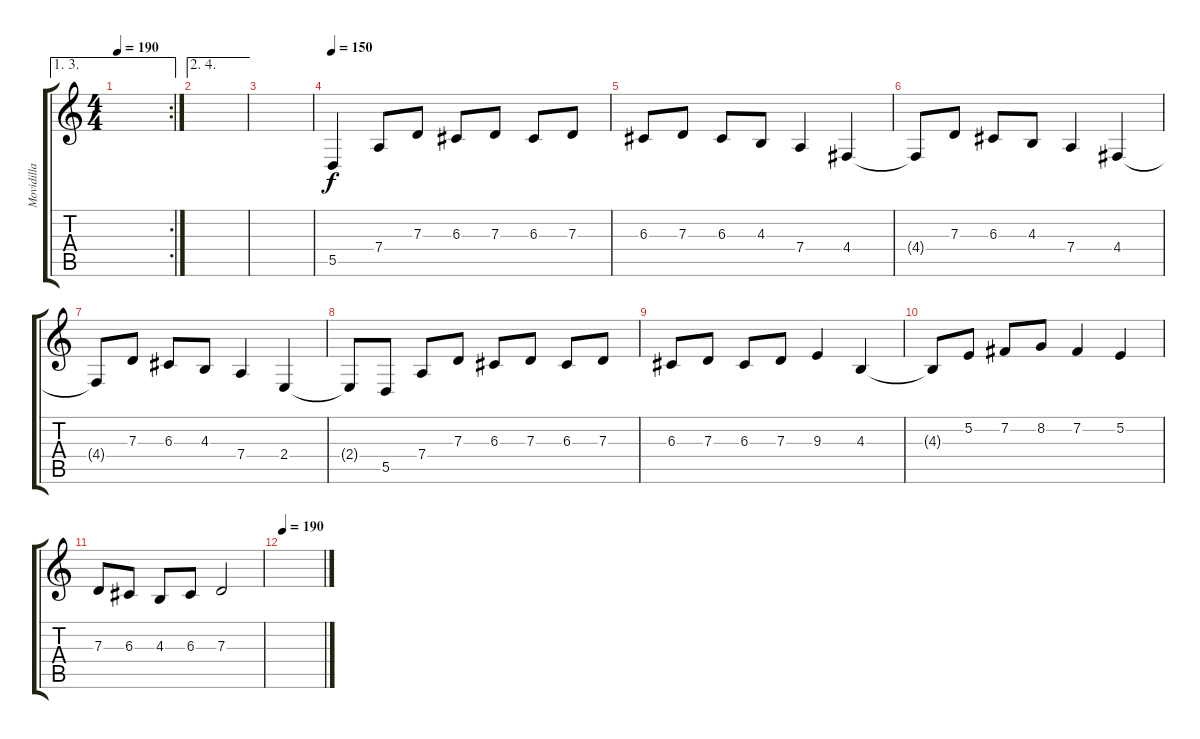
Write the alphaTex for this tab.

\track ("Movidilla" "Movidilla") {instrument synthvoice}
\staff {score tabs}
\tuning (E4 B3 G3 D3 A2 E2) {hide}
\ae (1 3)
\rc 2
\ts (4 4)
\tempo 190
\clef g2
\ks c
|
\ae (2 4)
|
|
\tempo 150
5.5.4 7.4.8 7.3.8 6.3.8 7.3.8 6.3.8 7.3.8 |
6.3.8 7.3.8 6.3.8 4.3.8 7.4.4 4.4.4 |
4.4{t}.8 7.3.8 6.3.8 4.3.8 7.4.4 4.4.4 |
4.4{t}.8 7.3.8 6.3.8 4.3.8 7.4.4 2.4.4 |
2.4{t}.8 5.5.8 7.4.8 7.3.8 6.3.8 7.3.8 6.3.8 7.3.8 |
6.3.8 7.3.8 6.3.8 7.3.8 9.3.4 4.3.4 |
4.3{t}.8 5.2.8 7.2.8 8.2.8 7.2.4 5.2.4 |
7.3.8 6.3.8 4.3.8 6.3.8 7.3.2 |
\tempo 190
